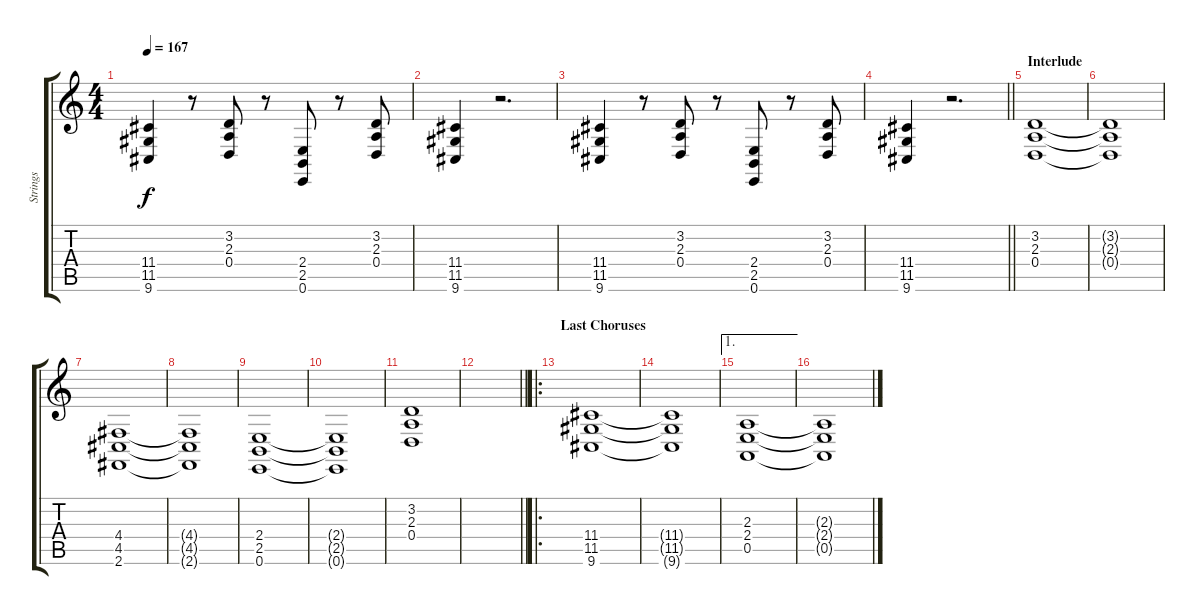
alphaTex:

\track ("Strings" "Strings") {instrument stringensemble1}
\staff {score tabs}
\tuning (E4 B3 G3 D3 A2 E2) {hide}
\ts (4 4)
\tempo 167
\clef g2
\ks c
(11.4 11.5 9.6).4{dy f} r.8 (3.2 2.3 0.4).8 r.8 (2.4 2.5 0.6).8 r.8 (3.2 2.3 0.4).8 |
(11.4 11.5 9.6).4 r.2{d} |
(11.4 11.5 9.6).4 r.8 (3.2 2.3 0.4).8 r.8 (2.4 2.5 0.6).8 r.8 (3.2 2.3 0.4).8 |
\barLineRight lightlight
(11.4 11.5 9.6).4 r.2{d} |
\section ("" "Interlude")
(3.2 2.3 0.4).1 |
(3.2{t} 2.3{t} 0.4{t}).1 |
(4.4 4.5 2.6).1 |
(4.4{t} 4.5{t} 2.6{t}).1 |
(2.4 2.5 0.6).1 |
(2.4{t} 2.5{t} 0.6{t}).1 |
(3.2 2.3 0.4).1 |
\barLineRight lightlight
|
\ro
\section ("" "Last Choruses")
(11.4 11.5 9.6).1 |
(11.4{t} 11.5{t} 9.6{t}).1 |
\ae 1
(2.3 2.4 0.5).1 |
(2.3{t} 2.4{t} 0.5{t}).1
